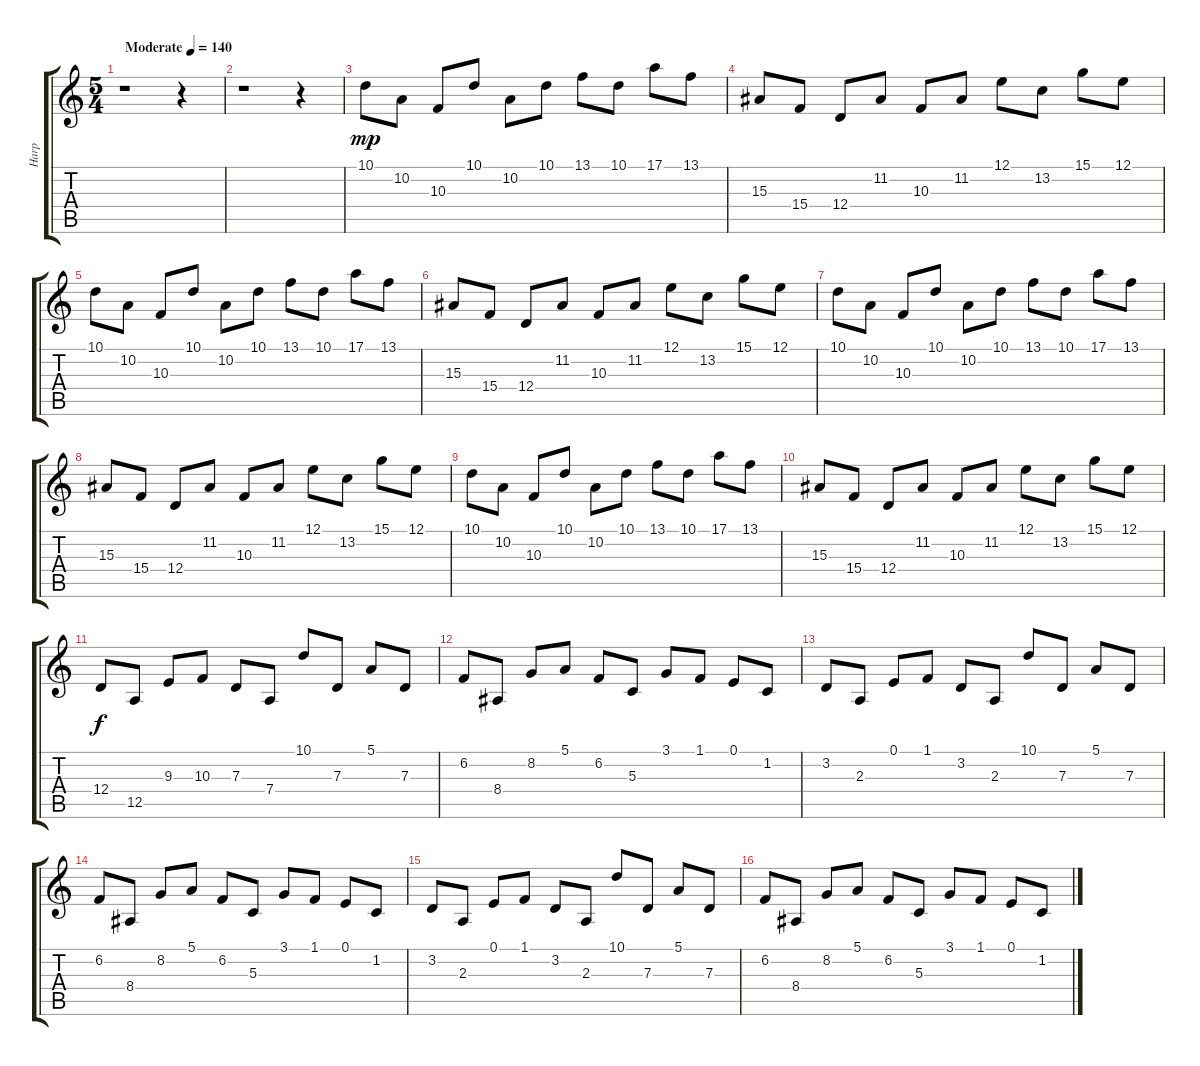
\track ("Harp" "Harp") {instrument orchestralharp}
\staff {score tabs}
\tuning (E4 B3 G3 D3 A2 E2) {hide}
\ts (5 4)
\tempo (140 "Moderate")
\clef g2
\ks c
r.1{dy mp instrument orchestralharp} r.4 |
r.1 r.4 |
10.1.8 10.2.8 10.3.8 10.1.8 10.2.8 10.1.8 13.1.8 10.1.8 17.1.8 13.1.8 |
15.3.8 15.4.8 12.4.8 11.2.8 10.3.8 11.2.8 12.1.8 13.2.8 15.1.8 12.1.8 |
10.1.8 10.2.8 10.3.8 10.1.8 10.2.8 10.1.8 13.1.8 10.1.8 17.1.8 13.1.8 |
15.3.8 15.4.8 12.4.8 11.2.8 10.3.8 11.2.8 12.1.8 13.2.8 15.1.8 12.1.8 |
10.1.8 10.2.8 10.3.8 10.1.8 10.2.8 10.1.8 13.1.8 10.1.8 17.1.8 13.1.8 |
15.3.8 15.4.8 12.4.8 11.2.8 10.3.8 11.2.8 12.1.8 13.2.8 15.1.8 12.1.8 |
10.1.8 10.2.8 10.3.8 10.1.8 10.2.8 10.1.8 13.1.8 10.1.8 17.1.8 13.1.8 |
15.3.8 15.4.8 12.4.8 11.2.8 10.3.8 11.2.8 12.1.8 13.2.8 15.1.8 12.1.8 |
12.4.8{dy f} 12.5.8 9.3.8 10.3.8 7.3.8 7.4.8 10.1.8 7.3.8 5.1.8 7.3.8 |
6.2.8 8.4.8 8.2.8 5.1.8 6.2.8 5.3.8 3.1.8 1.1.8 0.1.8 1.2.8 |
3.2.8 2.3.8 0.1.8 1.1.8 3.2.8 2.3.8 10.1.8 7.3.8 5.1.8 7.3.8 |
6.2.8 8.4.8 8.2.8 5.1.8 6.2.8 5.3.8 3.1.8 1.1.8 0.1.8 1.2.8 |
3.2.8 2.3.8 0.1.8 1.1.8 3.2.8 2.3.8 10.1.8 7.3.8 5.1.8 7.3.8 |
6.2.8 8.4.8 8.2.8 5.1.8 6.2.8 5.3.8 3.1.8 1.1.8 0.1.8 1.2.8
